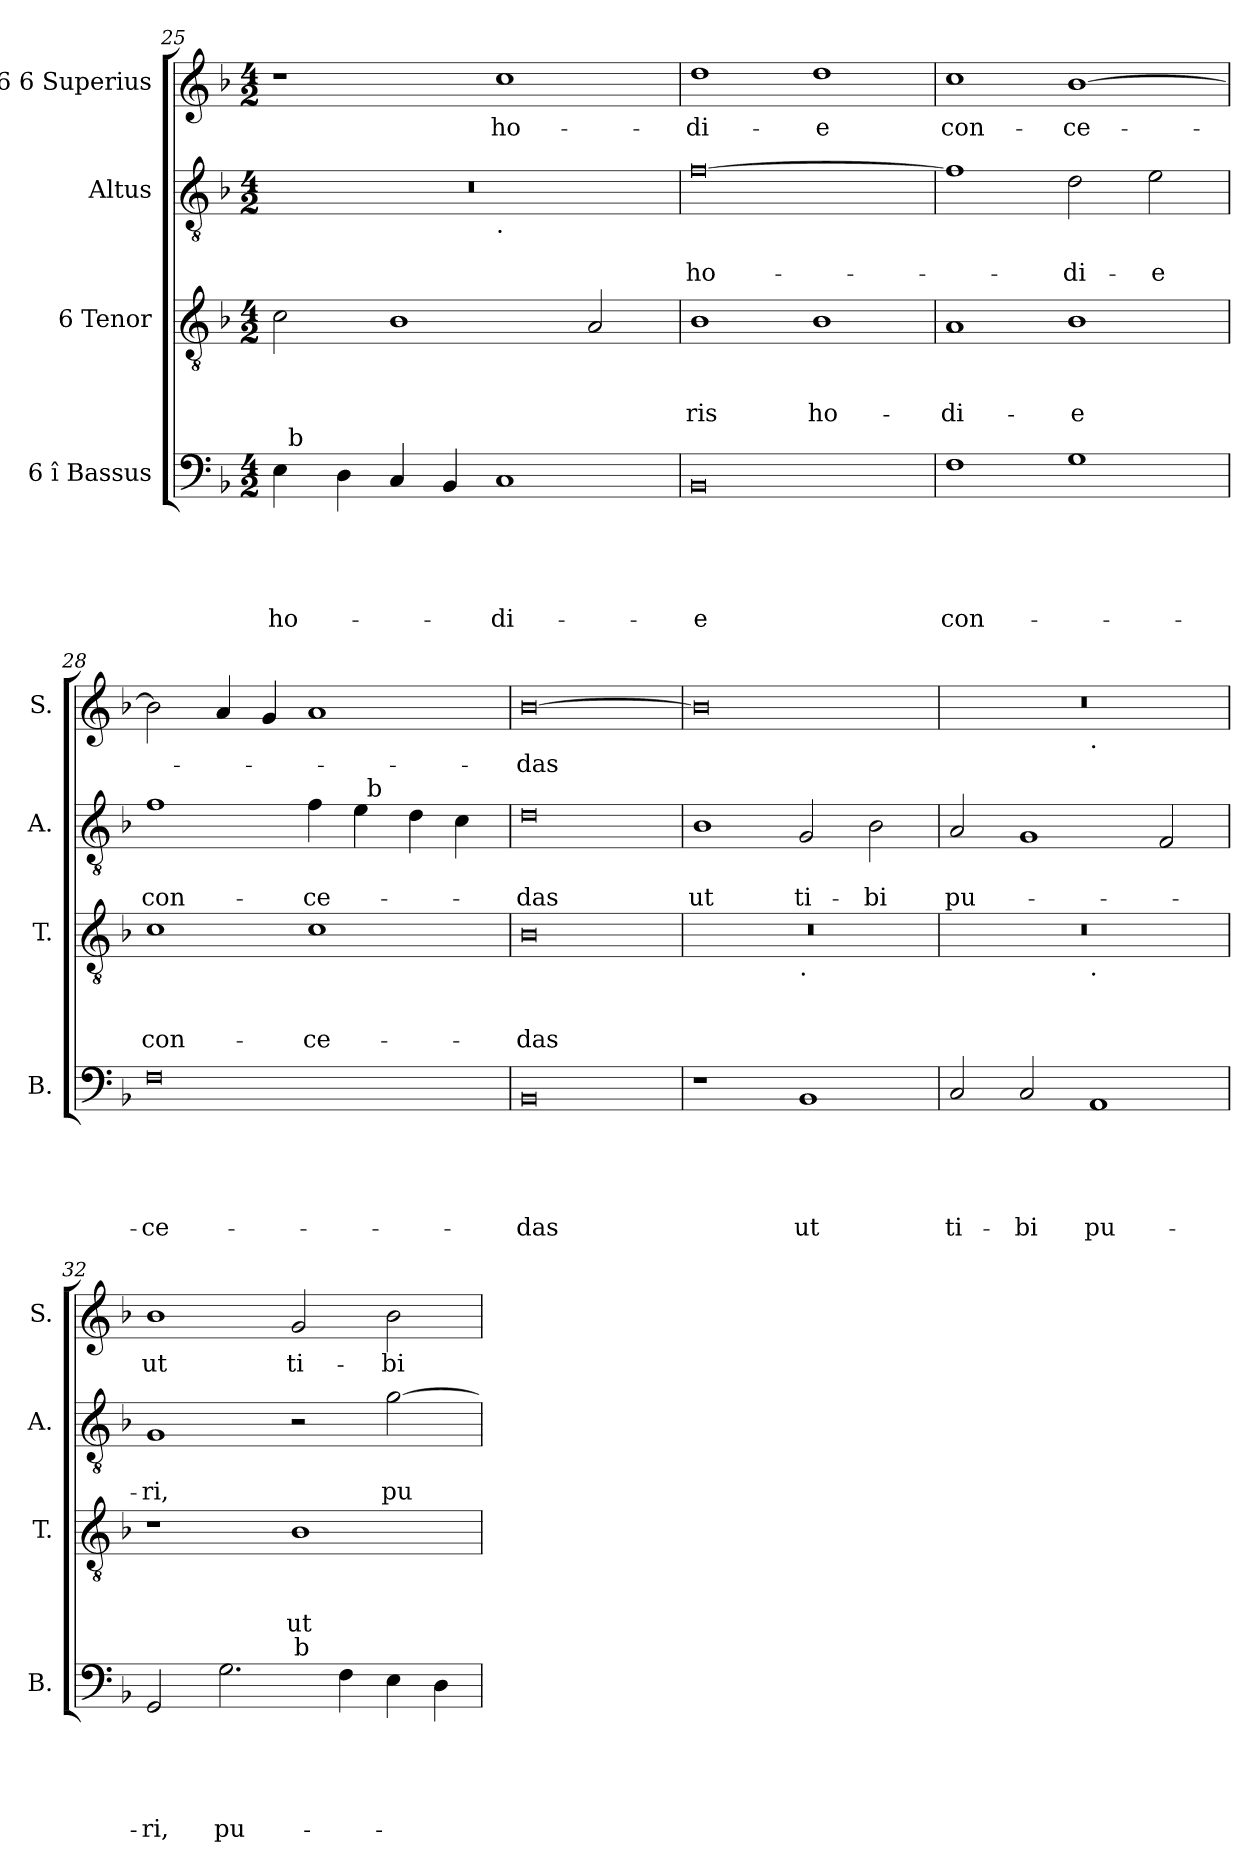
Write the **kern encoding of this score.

**kern	**text	**text	**text	**text	**text	**kern	**text	**text	**text	**text	**kern	**text	**text	**kern	**text
*part4	*part4	*part4	*part4	*part4	*part4	*part3	*part3	*part3	*part3	*part3	*part2	*part2	*part2	*part1	*part1
*staff4	*staff4	*staff4	*staff4	*staff4	*staff4	*staff3	*staff3	*staff3	*staff3	*staff3	*staff2	*staff2	*staff2	*staff1	*staff1
*I"6 î Bassus	*	*	*	*	*	*I"6 Tenor	*	*	*	*	*I"Altus	*	*	*I"6 6 Superius	*
*I'B.	*	*	*	*	*	*I'T.	*	*	*	*	*I'A.	*	*	*I'S.	*
*clefF4	*	*	*	*	*	*clefGv2	*	*	*	*	*clefGv2	*	*	*clefG2	*
*k[b-]	*	*	*	*	*	*k[b-]	*	*	*	*	*k[b-]	*	*	*k[b-]	*
*F:	*	*	*	*	*	*F:	*	*	*	*	*F:	*	*	*F:	*
*M4/2	*	*	*	*	*	*M4/2	*	*	*	*	*M4/2	*	*	*M4/2	*
=25	=25	=25	=25	=25	=25	=25	=25	=25	=25	=25	=25	=25	=25	=25	=25
!	!	!	!	!	!LO:LY:b	!	!	!	!	!	!	!	!	!	!
*^	*	*	*	*	*	*	*	*	*	*	*^	*	*	*	*
4E\	32ryy	.	.	.	.	ho-	2c\	.	.	.	.	0r	1ryy	.	.	1r	.
!	!LO:TX:a:t=b	!	!	!	!	!	!	!	!	!	!	!	!	!	!	!	!
.	1ryy	.	.	.	.	.	.	.	.	.	.	.	.	.	.	.	.
4D\	.	.	.	.	.	.	.	.	.	.	.	.	.	.	.	.	.
4C/	.	.	.	.	.	.	1B-	.	.	.	.	.	.	.	.	.	.
4BB-/	.	.	.	.	.	.	.	.	.	.	.	.	.	.	.	.	.
!	!	!	!	!	!	!	!	!	!	!	!	!	!LO:TX:b:t=.	!	!	!	!
!	!	!	!	!	!	!LO:LY:b	!	!	!	!	!	!	!	!	!	!	!LO:LY:b
1C	.	.	.	.	.	-di-	.	.	.	.	.	.	1ryy	.	.	1cc	ho-
.	2ryy	.	.	.	.	.	.	.	.	.	.	.	.	.	.	.	.
.	.	.	.	.	.	.	2A/	.	.	.	.	.	.	.	.	.	.
.	4...ryy	.	.	.	.	.	.	.	.	.	.	.	.	.	.	.	.
=26	=26	=26	=26	=26	=26	=26	=26	=26	=26	=26	=26	=26	=26	=26	=26	=26	=26
!	!	!	!	!	!	!LO:LY:b:rj	!	!	!	!LO:LY:b	!	!	!	!	!LO:LY:b	!	!LO:LY:b
*v	*v	*	*	*	*	*	*	*	*	*	*	*v	*v	*	*	*	*
0BB-	.	.	.	.	-e	1B-	.	.	-ris	.	[>0f	.	ho-	1dd	-di-
!	!	!	!	!	!	!	!	!	!LO:LY:b	!	!	!	!	!	!LO:LY:b:rj
.	.	.	.	.	.	1B-	.	.	ho-	.	.	.	.	1dd	-e
=27	=27	=27	=27	=27	=27	=27	=27	=27	=27	=27	=27	=27	=27	=27	=27
!	!	!	!	!	!LO:LY:b	!	!	!	!LO:LY:b	!	!	!	!	!	!LO:LY:b
1F	.	.	.	.	con-	1A	.	.	-di-	.	1f]	.	.	1cc	con-
!	!	!	!	!	!	!	!	!	!LO:LY:b:rj	!	!	!	!LO:LY:b	!	!LO:LY:b
1G	.	.	.	.	.	1B-	.	.	-e	.	2d\	.	-di-	[>1b-	-ce-
!	!	!	!	!	!	!	!	!	!	!	!	!	!LO:LY:b	!	!
.	.	.	.	.	.	.	.	.	.	.	2e\	.	-e	.	.
=28	=28	=28	=28	=28	=28	=28	=28	=28	=28	=28	=28	=28	=28	=28	=28
!	!	!	!	!	!LO:LY:b:rj	!	!	!	!LO:LY:b	!	!	!	!LO:LY:b	!	!
*	*	*	*	*	*	*	*	*	*	*	*^	*	*	*	*
0F	.	.	.	.	-ce-	1c	.	.	con-	.	1f	1ryy	.	con-	2b-\]	.
.	.	.	.	.	.	.	.	.	.	.	.	.	.	.	4a/	.
.	.	.	.	.	.	.	.	.	.	.	.	.	.	.	4g/	.
!	!	!	!	!	!	!	!	!	!LO:LY:b	!	!	!	!	!LO:LY:b	!	!
.	.	.	.	.	.	1c	.	.	-ce-	.	4f\	4ryy	.	-ce-	1a	.
.	.	.	.	.	.	.	.	.	.	.	4e\	32ryy	.	.	.	.
!	!	!	!	!	!	!	!	!	!	!	!	!LO:TX:a:t=b	!	!	!	!
.	.	.	.	.	.	.	.	.	.	.	.	2ryy	.	.	.	.
.	.	.	.	.	.	.	.	.	.	.	4d\	.	.	.	.	.
.	.	.	.	.	.	.	.	.	.	.	4c\	.	.	.	.	.
.	.	.	.	.	.	.	.	.	.	.	.	8..ryy	.	.	.	.
=29	=29	=29	=29	=29	=29	=29	=29	=29	=29	=29	=29	=29	=29	=29	=29	=29
!	!	!	!	!	!LO:LY:b	!	!	!	!LO:LY:b	!	!	!	!	!LO:LY:b	!	!LO:LY:b
*	*	*	*	*	*	*	*	*	*	*	*v	*v	*	*	*	*
0BB-	.	.	.	.	-das	0B-	.	.	-das	.	0d	.	-das	[<0b-	-das
!!LO:LB:g=z
=30	=30	=30	=30	=30	=30	=30	=30	=30	=30	=30	=30	=30	=30	=30	=30
!	!	!	!	!	!	!	!	!	!	!	!	!	!LO:LY:b	!	!
*	*	*	*	*	*	*^	*	*	*	*	*	*	*	*	*
1r	.	.	.	.	.	0r	1ryy	.	.	.	.	1B-	.	ut	0b-]	.
!	!	!	!	!	!	!	!LO:TX:b:t=.	!	!	!	!	!	!	!	!	!
!	!	!	!	!	!LO:LY:b	!	!	!	!	!	!	!	!	!LO:LY:b	!	!
1BB-	.	.	.	.	ut	.	1ryy	.	.	.	.	2G/	.	ti-	.	.
!	!	!	!	!	!	!	!	!	!	!	!	!	!	!LO:LY:b	!	!
.	.	.	.	.	.	.	.	.	.	.	.	2B-\	.	-bi	.	.
=31	=31	=31	=31	=31	=31	=31	=31	=31	=31	=31	=31	=31	=31	=31	=31	=31
!	!	!	!	!	!LO:LY:b	!	!	!	!	!	!	!	!	!LO:LY:b	!	!
*	*	*	*	*	*	*	*	*	*	*	*	*	*	*	*^	*
2C/	.	.	.	.	ti-	0r	1ryy	.	.	.	.	2A/	.	pu-	0r	1ryy	.
!	!	!	!	!	!LO:LY:b	!	!	!	!	!	!	!	!	!	!	!	!
2C/	.	.	.	.	-bi	.	.	.	.	.	.	1G	.	.	.	.	.
!	!	!	!	!	!	!	!	!	!	!	!	!	!	!	!	!LO:TX:b:t=.	!
!	!	!	!	!	!	!	!LO:TX:b:t=.	!	!	!	!	!	!	!	!	!	!
!	!	!	!	!	!LO:LY:b	!	!	!	!	!	!	!	!	!	!	!	!
1AA	.	.	.	.	pu-	.	1ryy	.	.	.	.	.	.	.	.	1ryy	.
.	.	.	.	.	.	.	.	.	.	.	.	2F/	.	.	.	.	.
=32	=32	=32	=32	=32	=32	=32	=32	=32	=32	=32	=32	=32	=32	=32	=32	=32	=32
!	!	!	!	!	!LO:LY:b	!	!	!	!	!	!	!	!	!LO:LY:b	!	!	!LO:LY:b
*	*	*	*	*	*	*v	*v	*	*	*	*	*	*	*	*v	*v	*
2GG/	.	.	.	.	-ri,	1r	.	.	.	.	1G	.	-ri,	1b-	ut
!	!	!	!	!	!LO:LY:b	!	!	!	!	!	!	!	!	!	!
2.G\	.	.	.	.	pu-	.	.	.	.	.	.	.	.	.	.
!	!	!	!	!	!	!	!	!	!LO:LY:b	!LO:LY:b	!	!	!	!	!LO:LY:b
.	.	.	.	.	.	1B-	.	.	ut	b-	2r	.	.	2g/	ti-
4F\	.	.	.	.	.	.	.	.	.	.	.	.	.	.	.
!	!	!	!	!	!	!	!	!	!	!	!	!	!LO:LY:b	!	!LO:LY:b
4E\	.	.	.	.	.	.	.	.	.	.	[>2g\	.	pu-	2b-\	-bi
4D\	.	.	.	.	.	.	.	.	.	.	.	.	.	.	.
=	=	=	=	=	=	=	=	=	=	=	=	=	=	=	=
*-	*-	*-	*-	*-	*-	*-	*-	*-	*-	*-	*-	*-	*-	*-	*-
